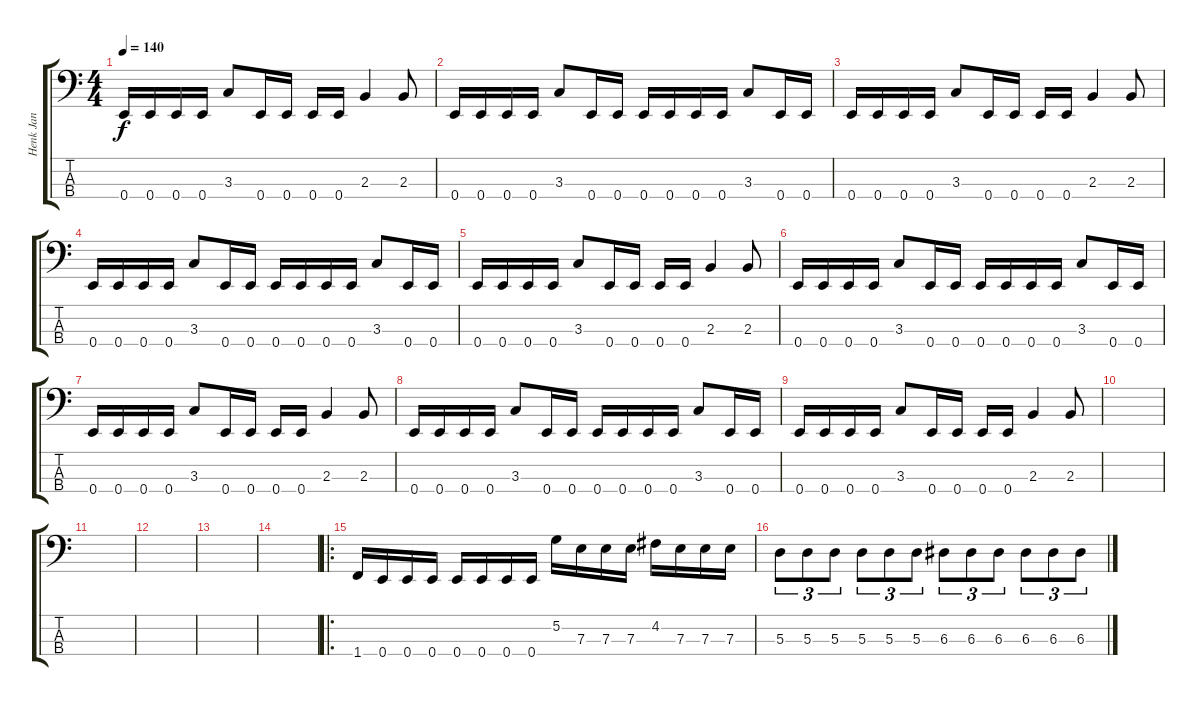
\track ("Henk Jan" "Henk Jan") {instrument electricbassfinger}
\staff {score tabs}
\tuning (G2 D2 A1 E1) {hide}
\ts (4 4)
\tempo 140
\clef f4
\ks c
0.4.16{dy f} 0.4.16 0.4.16 0.4.16 3.3.8 0.4.16 0.4.16 0.4.16 0.4.16 2.3.4 2.3.8 |
0.4.16 0.4.16 0.4.16 0.4.16 3.3.8 0.4.16 0.4.16 0.4.16 0.4.16 0.4.16 0.4.16 3.3.8 0.4.16 0.4.16 |
0.4.16 0.4.16 0.4.16 0.4.16 3.3.8 0.4.16 0.4.16 0.4.16 0.4.16 2.3.4 2.3.8 |
0.4.16 0.4.16 0.4.16 0.4.16 3.3.8 0.4.16 0.4.16 0.4.16 0.4.16 0.4.16 0.4.16 3.3.8 0.4.16 0.4.16 |
0.4.16 0.4.16 0.4.16 0.4.16 3.3.8 0.4.16 0.4.16 0.4.16 0.4.16 2.3.4 2.3.8 |
0.4.16 0.4.16 0.4.16 0.4.16 3.3.8 0.4.16 0.4.16 0.4.16 0.4.16 0.4.16 0.4.16 3.3.8 0.4.16 0.4.16 |
0.4.16 0.4.16 0.4.16 0.4.16 3.3.8 0.4.16 0.4.16 0.4.16 0.4.16 2.3.4 2.3.8 |
0.4.16 0.4.16 0.4.16 0.4.16 3.3.8 0.4.16 0.4.16 0.4.16 0.4.16 0.4.16 0.4.16 3.3.8 0.4.16 0.4.16 |
0.4.16 0.4.16 0.4.16 0.4.16 3.3.8 0.4.16 0.4.16 0.4.16 0.4.16 2.3.4 2.3.8 |
|
|
|
|
|
\ro
1.4.16 0.4.16 0.4.16 0.4.16 0.4.16 0.4.16 0.4.16 0.4.16 5.2.16 7.3.16 7.3.16 7.3.16 4.2.16 7.3.16 7.3.16 7.3.16 |
5.3.8{tu (3 2)} 5.3.8{tu (3 2)} 5.3.8{tu (3 2)} 5.3.8{tu (3 2)} 5.3.8{tu (3 2)} 5.3.8{tu (3 2)} 6.3.8{tu (3 2)} 6.3.8{tu (3 2)} 6.3.8{tu (3 2)} 6.3.8{tu (3 2)} 6.3.8{tu (3 2)} 6.3.8{tu (3 2)}
